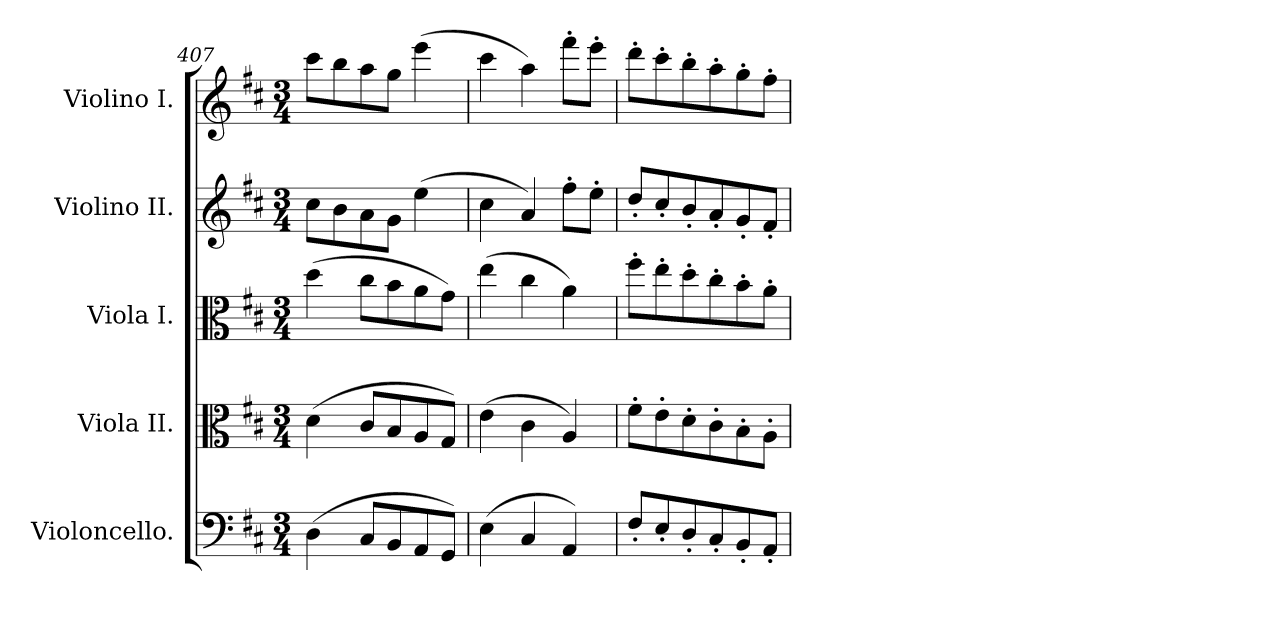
**kern	**kern	**kern	**kern	**kern
*part5	*part4	*part3	*part2	*part1
*staff5	*staff4	*staff3	*staff2	*staff1
*I"Violoncello.	*I"Viola II.	*I"Viola I.	*I"Violino II.	*I"Violino I.
*I'Vc	*I'Vla	*I'Vla	*I'Vln	*I'Vln
*clefF4	*clefC3	*clefC3	*clefG2	*clefG2
*k[f#c#]	*k[f#c#]	*k[f#c#]	*k[f#c#]	*k[f#c#]
*M3/4	*M3/4	*M3/4	*M3/4	*M3/4
=407	=407	=407	=407	=407
(>4D\	(>4d\	(>4dd\	8cc#\L	8ccc#\L
.	.	.	8b\	8bb\
8C#/L	8c#/L	8cc#\L	8a\	8aa\
8BB/	8B/	8b\	8g\J	8gg\J
8AA/	8A/	8a\	(>4ee\	(>4eee\
8GG/J)	8G/J)	8g\J)	.	.
=408	=408	=408	=408	=408
(>4E\	(>4e\	(>4ee\	4cc#\	4ccc#\
4C#/	4c#\	4cc#\	4a/)	4aa\)
4AA/)	4A/)	4a\)	8ff#'\L	8fff#'\L
.	.	.	8ee'\J	8eee'\J
=409	=409	=409	=409	=409
8F#'/L	8f#'\L	8ff#'\L	8dd'/L	8ddd'\L
8E'/	8e'\	8ee'\	8cc#'/	8ccc#'\
8D'/	8d'\	8dd'\	8b'/	8bb'\
8C#'/	8c#'\	8cc#'\	8a'/	8aa'\
8BB'/	8B'\	8b'\	8g'/	8gg'\
8AA'/J	8A'\J	8a'\J	8f#'/J	8ff#'\J
=	=	=	=	=
*-	*-	*-	*-	*-
